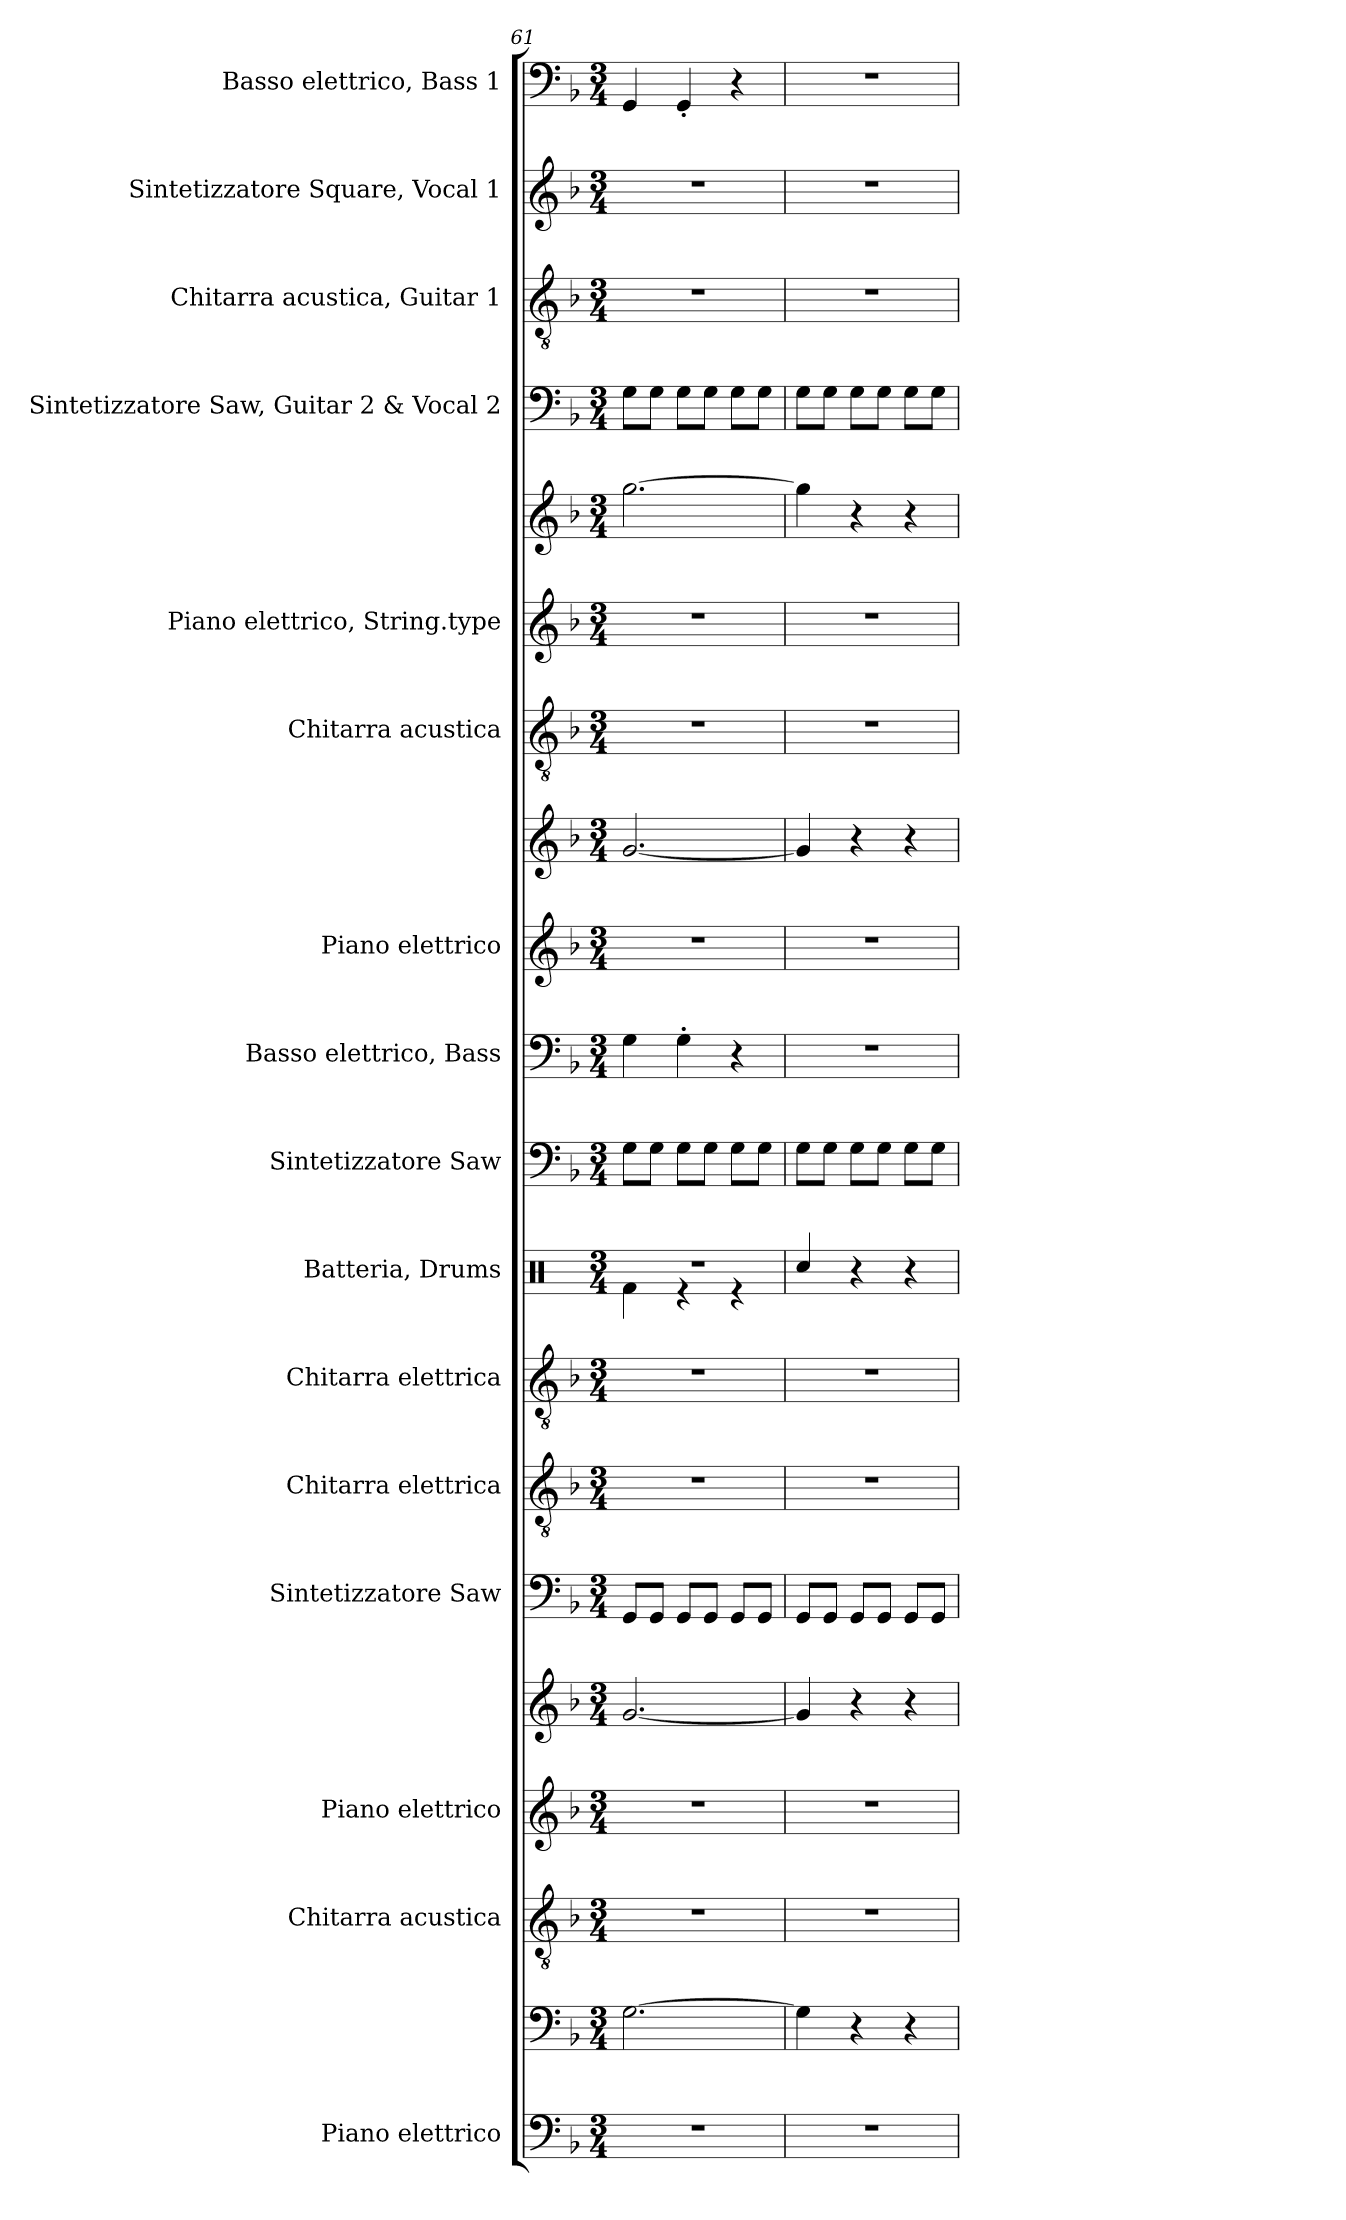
**kern	**kern	**kern	**kern	**kern	**kern	**kern	**kern	**kern	**kern	**kern	**kern	**kern	**kern	**kern	**kern	**kern	**kern	**kern	**kern
*part16	*part16	*part15	*part14	*part14	*part13	*part12	*part11	*part10	*part9	*part8	*part7	*part7	*part6	*part5	*part5	*part4	*part3	*part2	*part1
*staff20	*staff19	*staff18	*staff17	*staff16	*staff15	*staff14	*staff13	*staff12	*staff11	*staff10	*staff9	*staff8	*staff7	*staff6	*staff5	*staff4	*staff3	*staff2	*staff1
*I"Piano elettrico	*	*I"Chitarra acustica	*I"Piano elettrico	*	*I"Sintetizzatore Saw	*I"Chitarra elettrica	*I"Chitarra elettrica	*I"Batteria,  Drums	*I"Sintetizzatore Saw	*I"Basso elettrico,  Bass	*I"Piano elettrico	*	*I"Chitarra acustica	*I"Piano elettrico,  String.type	*	*I"Sintetizzatore Saw,  Guitar 2 &amp; Vocal 2	*I"Chitarra acustica,  Guitar 1	*I"Sintetizzatore Square,  Vocal 1	*I"Basso elettrico,  Bass 1
*	*	*	*	*	*I'Sint.	*I'Chit. el.	*I'Chit. el.	*I'Batt.	*I'Sint.	*I'B. el.	*	*	*	*	*	*I'Sint.	*	*I'Sint.	*I'B. el.
*clefF4	*clefF4	*clefGv2	*clefG2	*clefG2	*clefF4	*clefGv2	*clefGv2	*clefX	*clefF4	*clefF4	*clefG2	*clefG2	*clefGv2	*clefG2	*clefG2	*clefF4	*clefGv2	*clefG2	*clefF4
*	*	*	*	*	*	*	*	*	*	*ITrd7c12	*	*	*	*	*	*	*	*	*ITrd7c12
*k[b-]	*k[b-]	*k[b-]	*k[b-]	*k[b-]	*k[b-]	*k[b-]	*k[b-]	*k[]	*k[b-]	*k[b-]	*k[b-]	*k[b-]	*k[b-]	*k[b-]	*k[b-]	*k[b-]	*k[b-]	*k[b-]	*k[b-]
*M3/4	*M3/4	*M3/4	*M3/4	*M3/4	*M3/4	*M3/4	*M3/4	*M3/4	*M3/4	*M3/4	*M3/4	*M3/4	*M3/4	*M3/4	*M3/4	*M3/4	*M3/4	*M3/4	*M3/4
=61	=61	=61	=61	=61	=61	=61	=61	=61	=61	=61	=61	=61	=61	=61	=61	=61	=61	=61	=61
*	*	*	*	*	*	*	*	*^	*	*	*	*	*	*	*	*	*	*	*
2.r	[2.G\	2.r	2.r	[2.g/	8GG/L	2.r	2.r	2.r	4Rf\	8G\L	4GG\	2.r	[2.g/	2.r	2.r	[2.gg\	8G\L	2.r	2.r	4GGG/
.	.	.	.	.	8GG/J	.	.	.	.	8G\J	.	.	.	.	.	.	8G\J	.	.	.
.	.	.	.	.	8GG/L	.	.	.	4r	8G\L	4GG'\	.	.	.	.	.	8G\L	.	.	4GGG'/
.	.	.	.	.	8GG/J	.	.	.	.	8G\J	.	.	.	.	.	.	8G\J	.	.	.
.	.	.	.	.	8GG/L	.	.	.	4r	8G\L	4r	.	.	.	.	.	8G\L	.	.	4r
.	.	.	.	.	8GG/J	.	.	.	.	8G\J	.	.	.	.	.	.	8G\J	.	.	.
*	*	*	*	*	*	*	*	*v	*v	*	*	*	*	*	*	*	*	*	*	*
=62	=62	=62	=62	=62	=62	=62	=62	=62	=62	=62	=62	=62	=62	=62	=62	=62	=62	=62	=62
2.r	4G\]	2.r	2.r	4g/]	8GG/L	2.r	2.r	4Rcc/	8G\L	2.r	2.r	4g/]	2.r	2.r	4gg\]	8G\L	2.r	2.r	2.r
.	.	.	.	.	8GG/J	.	.	.	8G\J	.	.	.	.	.	.	8G\J	.	.	.
.	4r	.	.	4r	8GG/L	.	.	4r	8G\L	.	.	4r	.	.	4r	8G\L	.	.	.
.	.	.	.	.	8GG/J	.	.	.	8G\J	.	.	.	.	.	.	8G\J	.	.	.
.	4r	.	.	4r	8GG/L	.	.	4r	8G\L	.	.	4r	.	.	4r	8G\L	.	.	.
.	.	.	.	.	8GG/J	.	.	.	8G\J	.	.	.	.	.	.	8G\J	.	.	.
=	=	=	=	=	=	=	=	=	=	=	=	=	=	=	=	=	=	=	=
*-	*-	*-	*-	*-	*-	*-	*-	*-	*-	*-	*-	*-	*-	*-	*-	*-	*-	*-	*-
